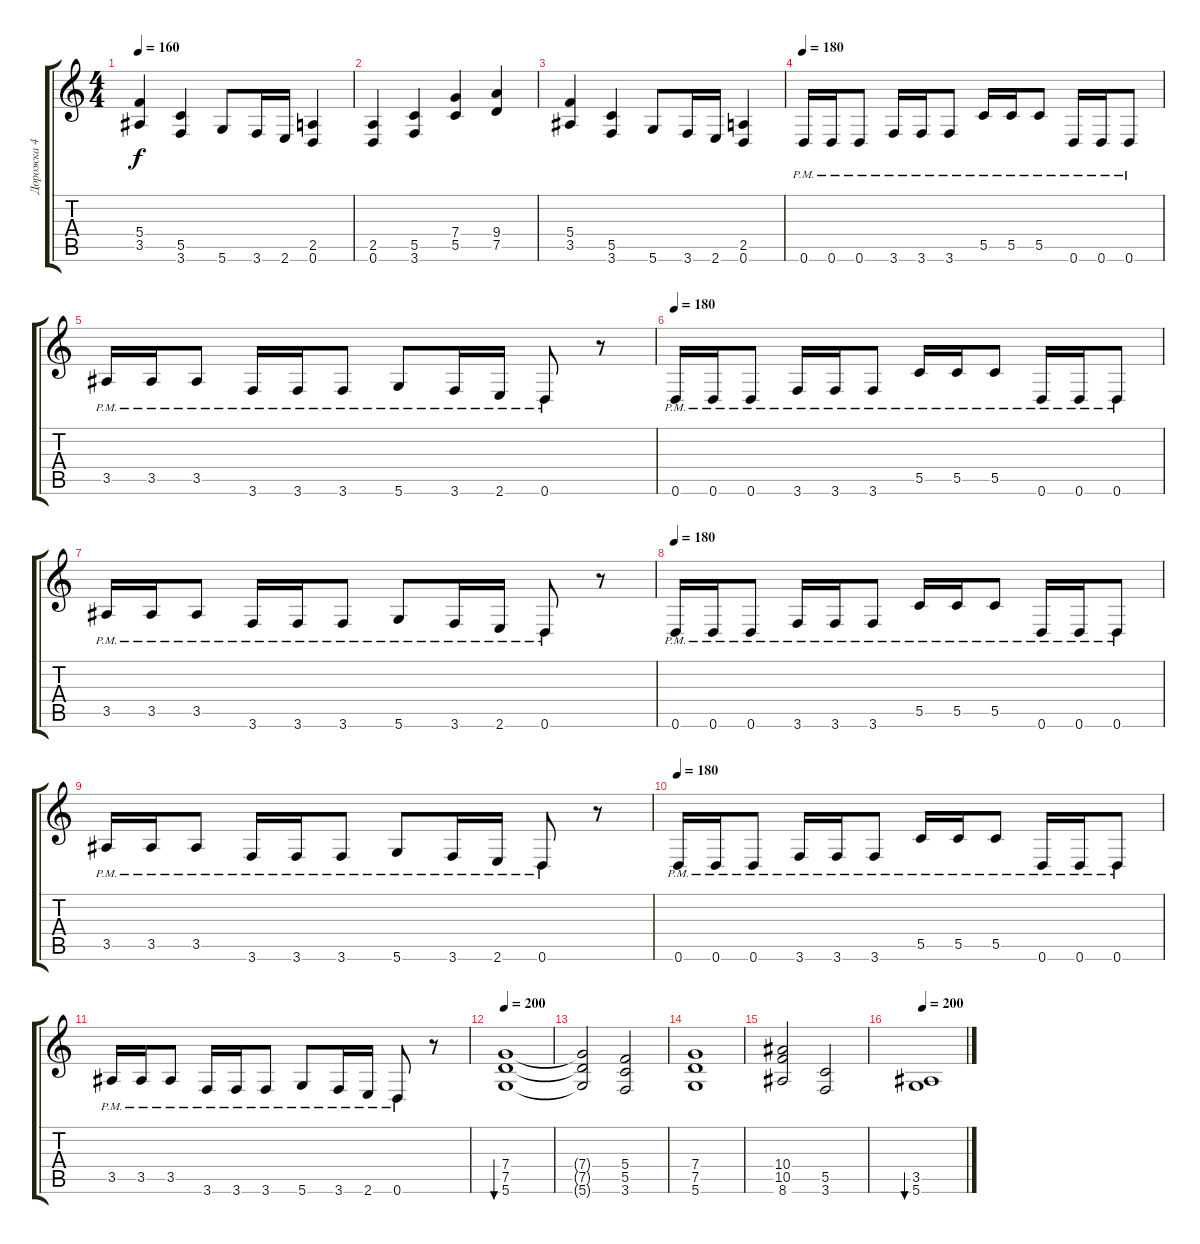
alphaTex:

\track ("Дорожка 4" "Дорожка 4") {instrument distortionguitar}
\staff {score tabs}
\tuning (D4 A3 F3 C3 G2 D2) {hide}
\ts (4 4)
\tempo 160
\clef g2
\ks c
(5.4 3.5).4{dy f} (5.5 3.6).4 5.6.8 3.6.16 2.6.16 (2.5 0.6).4 |
(2.5 0.6).4 (5.5 3.6).4 (7.4 5.5).4 (9.4 7.5).4 |
(5.4 3.5).4 (5.5 3.6).4 5.6.8 3.6.16 2.6.16 (2.5 0.6).4 |
\tempo 180
0.6{pm}.16 0.6{pm}.16 0.6{pm}.8 3.6{pm}.16 3.6{pm}.16 3.6{pm}.8 5.5{pm}.16 5.5{pm}.16 5.5{pm}.8 0.6{pm}.16 0.6{pm}.16 0.6{pm}.8 |
3.5{pm}.16 3.5{pm}.16 3.5{pm}.8 3.6{pm}.16 3.6{pm}.16 3.6{pm}.8 5.6{pm}.8 3.6{pm}.16 2.6{pm}.16 0.6{pm}.8 r.8 |
\tempo 180
0.6{pm}.16 0.6{pm}.16 0.6{pm}.8 3.6{pm}.16 3.6{pm}.16 3.6{pm}.8 5.5{pm}.16 5.5{pm}.16 5.5{pm}.8 0.6{pm}.16 0.6{pm}.16 0.6{pm}.8 |
3.5{pm}.16 3.5{pm}.16 3.5{pm}.8 3.6{pm}.16 3.6{pm}.16 3.6{pm}.8 5.6{pm}.8 3.6{pm}.16 2.6{pm}.16 0.6{pm}.8 r.8 |
\tempo 180
0.6{pm}.16 0.6{pm}.16 0.6{pm}.8 3.6{pm}.16 3.6{pm}.16 3.6{pm}.8 5.5{pm}.16 5.5{pm}.16 5.5{pm}.8 0.6{pm}.16 0.6{pm}.16 0.6{pm}.8 |
3.5{pm}.16 3.5{pm}.16 3.5{pm}.8 3.6{pm}.16 3.6{pm}.16 3.6{pm}.8 5.6{pm}.8 3.6{pm}.16 2.6{pm}.16 0.6{pm}.8 r.8 |
\tempo 180
0.6{pm}.16 0.6{pm}.16 0.6{pm}.8 3.6{pm}.16 3.6{pm}.16 3.6{pm}.8 5.5{pm}.16 5.5{pm}.16 5.5{pm}.8 0.6{pm}.16 0.6{pm}.16 0.6{pm}.8 |
3.5{pm}.16 3.5{pm}.16 3.5{pm}.8 3.6{pm}.16 3.6{pm}.16 3.6{pm}.8 5.6{pm}.8 3.6{pm}.16 2.6{pm}.16 0.6{pm}.8 r.8 |
\tempo 200
(7.4 7.5 5.6).1{bu 240} |
(7.4{t} 7.5{t} 5.6{t}).2 (5.4 5.5 3.6).2 |
(7.4 7.5 5.6).1 |
(10.4 10.5 8.6).2 (5.5 3.6).2 |
\tempo 200
(3.5 5.6).1{bu 240}
